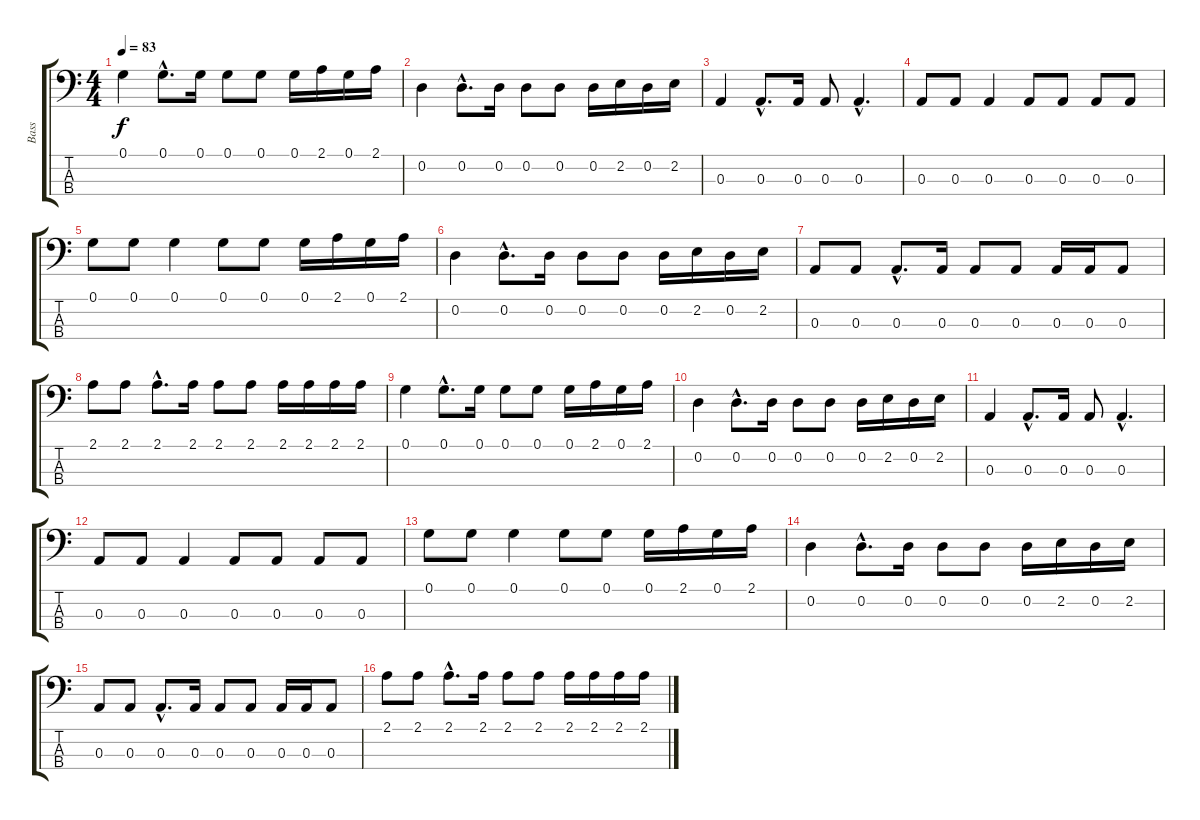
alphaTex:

\track ("Bass" "Bass") {instrument slapbass2}
\staff {score tabs}
\tuning (G2 D2 A1 E1) {hide}
\ts (4 4)
\tempo 83
\clef f4
\ks c
0.1.4{dy f} 0.1{hac}.8{d} 0.1.16 0.1.8 0.1.8 0.1.16 2.1.16 0.1.16 2.1.16 |
0.2.4 0.2{hac}.8{d} 0.2.16 0.2.8 0.2.8 0.2.16 2.2.16 0.2.16 2.2.16 |
0.3.4 0.3{hac}.8{d} 0.3.16 0.3.8 0.3{hac}.4{d} |
0.3.8 0.3.8 0.3.4 0.3.8 0.3.8 0.3.8 0.3.8 |
0.1.8 0.1.8 0.1.4 0.1.8 0.1.8 0.1.16 2.1.16 0.1.16 2.1.16 |
0.2.4 0.2{hac}.8{d} 0.2.16 0.2.8 0.2.8 0.2.16 2.2.16 0.2.16 2.2.16 |
0.3.8 0.3.8 0.3{hac}.8{d} 0.3.16 0.3.8 0.3.8 0.3.16 0.3.16 0.3.8 |
2.1.8 2.1.8 2.1{hac}.8{d} 2.1.16 2.1.8 2.1.8 2.1.16 2.1.16 2.1.16 2.1.16 |
0.1.4 0.1{hac}.8{d} 0.1.16 0.1.8 0.1.8 0.1.16 2.1.16 0.1.16 2.1.16 |
0.2.4 0.2{hac}.8{d} 0.2.16 0.2.8 0.2.8 0.2.16 2.2.16 0.2.16 2.2.16 |
0.3.4 0.3{hac}.8{d} 0.3.16 0.3.8 0.3{hac}.4{d} |
0.3.8 0.3.8 0.3.4 0.3.8 0.3.8 0.3.8 0.3.8 |
0.1.8 0.1.8 0.1.4 0.1.8 0.1.8 0.1.16 2.1.16 0.1.16 2.1.16 |
0.2.4 0.2{hac}.8{d} 0.2.16 0.2.8 0.2.8 0.2.16 2.2.16 0.2.16 2.2.16 |
0.3.8 0.3.8 0.3{hac}.8{d} 0.3.16 0.3.8 0.3.8 0.3.16 0.3.16 0.3.8 |
2.1.8 2.1.8 2.1{hac}.8{d} 2.1.16 2.1.8 2.1.8 2.1.16 2.1.16 2.1.16 2.1.16
